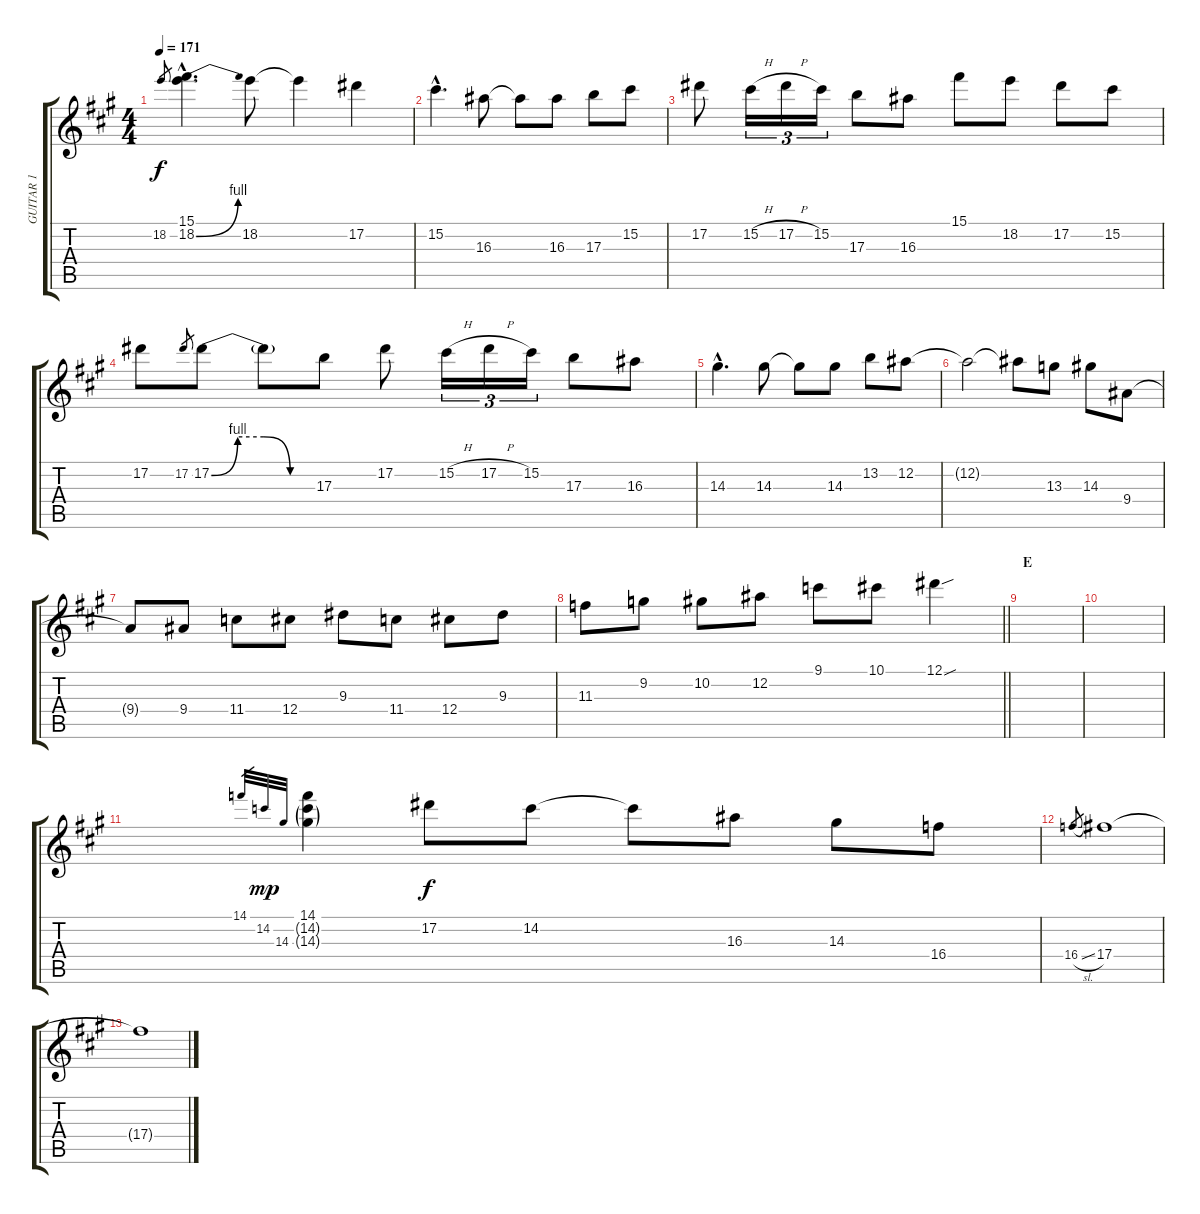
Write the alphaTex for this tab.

\track ("GUITAR 1" "GUITAR 1") {instrument distortionguitar}
\staff {score tabs}
\tuning (Eb4 Bb3 Gb3 Db3 Ab2 Eb2) {hide}
\ts (4 4)
\tempo 171
\clef g2
\ks a
18.2.8{gr dy f} (15.1{hac} 18.2{be (bend 0 0 60 4) hac}).4{d balance 13} 18.2.8 18.2{t}.4 17.2.4 |
15.2{hac}.4{d} 16.3.8 16.3{t}.8 16.3.8 17.3.8 15.2.8 |
17.2.8 15.2{h}.16{tu (3 2)} 17.2{h}.16{tu (3 2)} 15.2.16{tu (3 2)} 17.3.8 16.3.8 15.1.8 18.2.8 17.2.8 15.2.8 |
17.2.8 17.2.8{gr} 17.2{be (custom 0 0 15 4 30 4 45 0 60 0)}.8 17.2{t}.8 17.3.8 17.2.8 15.2{h}.16{tu (3 2)} 17.2{h}.16{tu (3 2)} 15.2.16{tu (3 2)} 17.3.8 16.3.8 |
14.3{hac}.4{d} 14.3.8 14.3{t}.8 14.3.8 13.2.8 12.2.8 |
12.2{t}.2 12.2{t}.8 13.3.8 14.3.8 9.4.8 |
9.4{t}.8 9.4.8 11.4.8 12.4.8 9.3.8 11.4.8 12.4.8 9.3.8 |
\barLineRight lightlight
11.3.8 9.2.8 10.2.8 12.2.8 9.1.8 10.1.8 12.1{sou}.4 |
\section ("" "E")
|
|
14.1.32{gr} 14.2.32{gr dy mp} 14.3.32{gr} (14.1 14.2{g} 14.3{g}).4{volume 12 balance 8 instrument electricguitarclean} 17.2.8{dy f} 14.2.8 14.2{t}.8 16.3.8 14.3.8 16.4.8 |
16.4{sl}.8{gr} 17.4.1 |
17.4{t}.1
